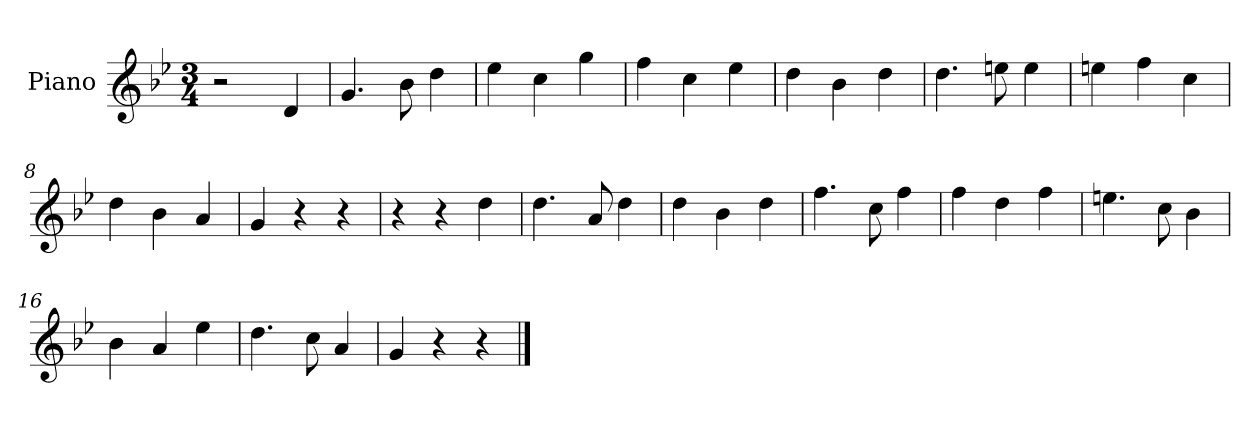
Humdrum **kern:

**kern
*part1
*staff1
*I"Piano
*I'Pno
*clefG2
*k[b-e-]
*g:
*M3/4
=1
2r
4d/
=2
4.g/
8b-\
4dd\
=3
4ee-\
4cc\
4gg\
=4
4ff\
4cc\
4ee-\
=5
4dd\
4b-\
4dd\
=6
4.dd\
8een\
4ee\
=7
4een\
4ff\
4cc\
=8
4dd\
4b-\
4a/
=9
4g/
4r
4r
=10
4r
4r
4dd\
=11
4.dd\
8a/
4dd\
=12
4dd\
4b-\
4dd\
=13
4.ff\
8cc\
4ff\
=14
4ff\
4dd\
4ff\
=15
4.een\
8cc\
4b-\
=16
4b-\
4a/
4ee-\
=17
4.dd\
8cc\
4a/
=18
4g/
4r
4r
==
*-
